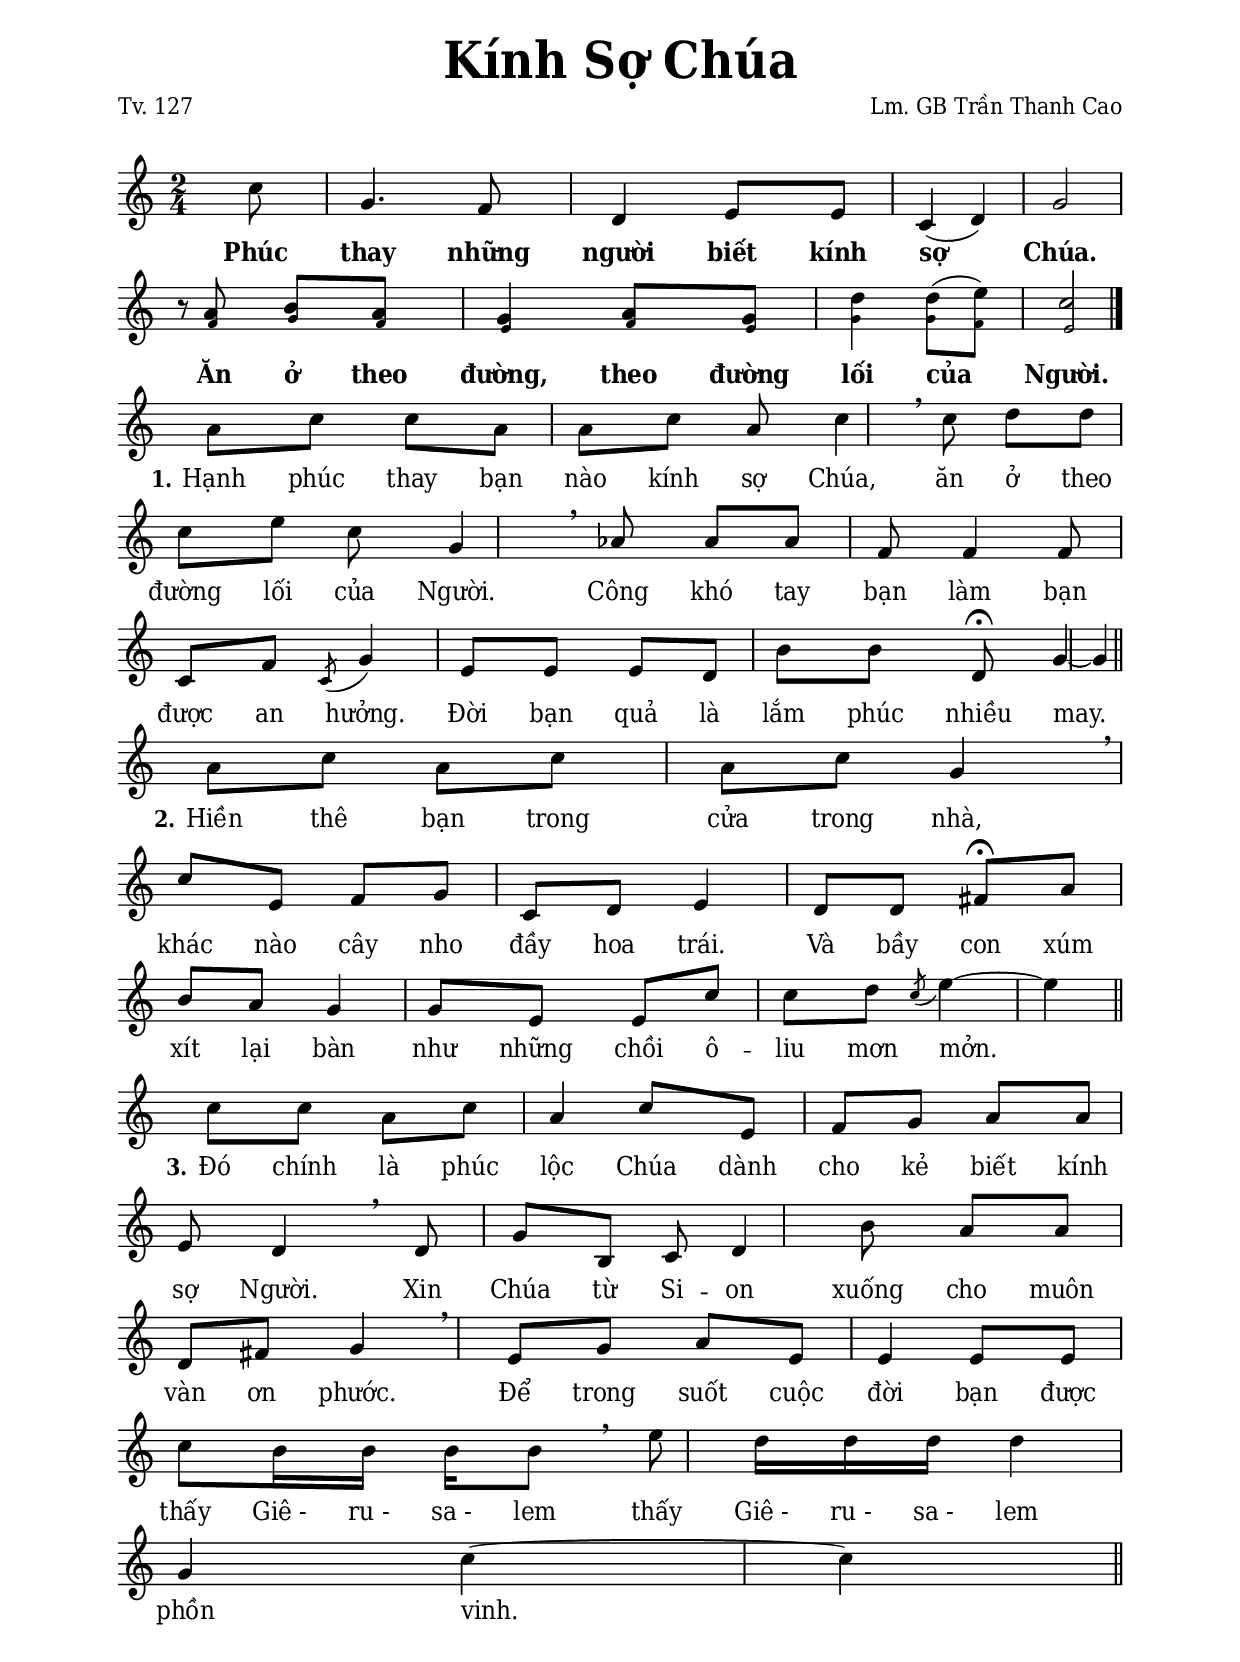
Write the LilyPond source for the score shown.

% Cài đặt chung
\version "2.22.1"
\include "english.ly"

\header {
  title = \markup { \fontsize #3 "Kính Sợ Chúa" }
  poet = "Tv. 127"
  composer = "Lm. GB Trần Thanh Cao"
  arranger = " "
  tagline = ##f
}

% Nhạc điệp khúc
nhacDiepKhucSop= \relative c'' {
  <>^\markup { \halign #40 " " }
  \partial 8 c8 |
  g4. f8 |
  d4 e8 e |
  c4 _(d) |
  g2 |
  r8 a8 b a |
  g4 a8 g |
  d'4 d8 ^(e) |
  c2 \bar "|."
}

nhacDiepKhucBas = \relative c' {
  \skip 8
  \skip 2
  \skip 2
  \skip 2
  \skip 2
  r8 f g f |
  e4 f8 e |
  g4 g8 (f) |
  e2
}

% Nhạc phiên khúc
nhacPhienKhucMot = \relative c'' {
  a8 c c a a c a c4 \breathe
  c8 d d c e c g4 \breathe
  af8 af af f f4 f8 c f \acciaccatura c8 g'4
  e8 e e d b' b d, \fermata g4 ~ g \bar "||"
}

nhacPhienKhucHai = \relative c'' {
  a8 c a c a c g4 \breathe
  c8 e, f g c, d e4
  d8 d fs \fermata a b a g4
  g8 e e c' c d \acciaccatura c8 e4 ~ e \bar "||"
}

nhacPhienKhucBa = \relative c'' {
  c8 c a c a4 c8 e, f g a a e d4 \breathe
  d8 g b, c d4
  b'8 a a d, fs g4 \breathe
  e8 g a e e4
  e8 e c' b16 b b b8 \breathe
  e d16 d d d4 g, c ~ c \bar "||"
}

% Lời điệp khúc
loiDiepKhuc = \lyricmode {
  Phúc thay những người biết kính sợ Chúa.
  Ăn ở theo đường, theo đường lối của Người.
}

% Lời phiên khúc
loiPhienKhucMot = \lyricmode {
  \set stanza = #"1."
  Hạnh phúc thay bạn nào kính sợ Chúa,
  ăn ở theo đường lối của Người.
  Công khó tay bạn làm bạn được an hưởng.
  Đời bạn quả là lắm phúc nhiều may.
}

loiPhienKhucHai = \lyricmode {
  \set stanza = #"2."
  Hiền thê bạn trong cửa trong nhà,
  khác nào cây nho đầy hoa trái.
  Và bầy con xúm xít lại bàn
  như những chồi ô -- liu mơn mởn.
}

loiPhienKhucBa = \lyricmode {
  \set stanza = #"3."
  Đó chính là phúc lộc Chúa dành cho kẻ biết kính sợ Người.
  Xin Chúa từ Si -- on xuống cho muôn vàn ơn phước.
  Để trong suốt cuộc đời bạn được thấy "Giê -" "ru -" "sa -" lem
  thấy "Giê -" "ru -" "sa -" lem phồn vinh.
}


% Dàn trang
\paper {
  #(set-paper-size "a4")
  top-margin = 15\mm
  bottom-margin = 10\mm
  left-margin = 20\mm
  right-margin = 20\mm
  indent = #0
  #(define fonts
    (make-pango-font-tree
      "Deja Vu Serif Condensed"
      "Deja Vu Serif Condensed"
      "Deja Vu Serif Condensed"
      (/ 20 20)))
  page-count = #1
  system-system-spacing = #'((basic-distance . 11.5)
                             (minimum-distance . 11)
                             (padding . 1))
  score-system-spacing = #'((basic-distance . 11.5)
                             (minimum-distance . 11)
                             (padding . 1))
}

% Thiết lập tông và nhịp
TongNhip = { \key c \major \time 2/4 }

% Đổi kích thước nốt cho bè phụ
notBePhu =
#(define-music-function (font-size music) (number? ly:music?)
   (for-some-music
     (lambda (m)
       (if (music-is-of-type? m 'rhythmic-event)
           (begin
             (set! (ly:music-property m 'tweaks)
                   (cons `(font-size . ,font-size)
                         (ly:music-property m 'tweaks)))
             #t)
           #f))
     music)
   music)

\score {
  \new ChoirStaff <<
    \new Staff = diepKhuc \with {
        \consists "Merge_rests_engraver"
        %\magnifyStaff #(magstep +1)
        printPartCombineTexts = ##f
      }
      <<
      \new Voice \TongNhip \partCombine 
        \nhacDiepKhucSop
        \notBePhu -3 { \nhacDiepKhucBas }
      \new NullVoice = nhacThamChieu \nhacDiepKhucSop
      \new Lyrics \with {
          \override VerticalAxisGroup.
            nonstaff-relatedstaff-spacing.padding = #0.5
          \override VerticalAxisGroup.
            nonstaff-unrelatedstaff-spacing.padding = #1
        }
        \lyricsto nhacThamChieu \loiDiepKhuc
      >>
  >>
  \layout {
    \override Lyrics.LyricText.font-series = #'bold
    %\override Lyrics.LyricText.font-size = #+2
    \override Lyrics.LyricSpace.minimum-distance = #5
    \override Score.BarNumber.break-visibility = ##(#f #f #f)
    \override Score.SpacingSpanner.uniform-stretching = ##t
  }
}

\score {
  \new ChoirStaff <<
    \new Staff = phienKhuc \with {
        %\magnifyStaff #(magstep +1)
      }
      <<
      \new Voice = beSop {
        \key c \major \time 2/4 \nhacPhienKhucMot
      }
    >>
    \new Lyrics \with {
          \override VerticalAxisGroup.
            nonstaff-relatedstaff-spacing.padding = #1
          \override VerticalAxisGroup.
            nonstaff-unrelatedstaff-spacing.padding = #1
        }
        \lyricsto beSop \loiPhienKhucMot
  >>
  \layout {
    \override Staff.TimeSignature.transparent = ##t
    %\override Lyrics.LyricText.font-size = #+2
    \override Lyrics.LyricSpace.minimum-distance = #4
    \override Score.BarNumber.break-visibility = ##(#f #f #f)
    \override Score.SpacingSpanner.uniform-stretching = ##t
    \set Score.barAlways = ##t
    \set Score.defaultBarType = ""
  } 
}

\score {
  \new ChoirStaff <<
    \new Staff = phienKhuc \with {
        %\magnifyStaff #(magstep +1)
      }
      <<
      \new Voice = beSop {
        \key c \major \time 2/4 \nhacPhienKhucHai
      }
    >>
    \new Lyrics \with {
          \override VerticalAxisGroup.
            nonstaff-relatedstaff-spacing.padding = #1
          \override VerticalAxisGroup.
            nonstaff-unrelatedstaff-spacing.padding = #1
        }
        \lyricsto beSop \loiPhienKhucHai
  >>
  \layout {
    \override Staff.TimeSignature.transparent = ##t
    %\override Lyrics.LyricText.font-size = #+2
    \override Lyrics.LyricSpace.minimum-distance = #4
    \override Score.BarNumber.break-visibility = ##(#f #f #f)
    \override Score.SpacingSpanner.uniform-stretching = ##t
    \set Score.barAlways = ##t
    \set Score.defaultBarType = ""
  } 
}

\score {
  \new ChoirStaff <<
    \new Staff = phienKhuc \with {
        %\magnifyStaff #(magstep +1)
      }
      <<
      \new Voice = beSop {
        \key c \major \time 2/4 \nhacPhienKhucBa
      }
    >>
    \new Lyrics \with {
          \override VerticalAxisGroup.
            nonstaff-relatedstaff-spacing.padding = #1
          \override VerticalAxisGroup.
            nonstaff-unrelatedstaff-spacing.padding = #1
        }
        \lyricsto beSop \loiPhienKhucBa
  >>
  \layout {
    \override Staff.TimeSignature.transparent = ##t
    %\override Lyrics.LyricText.font-size = #+2
    \override Lyrics.LyricSpace.minimum-distance = #4
    \override Score.BarNumber.break-visibility = ##(#f #f #f)
    \override Score.SpacingSpanner.uniform-stretching = ##t
    \set Score.barAlways = ##t
    \set Score.defaultBarType = ""
  } 
}
